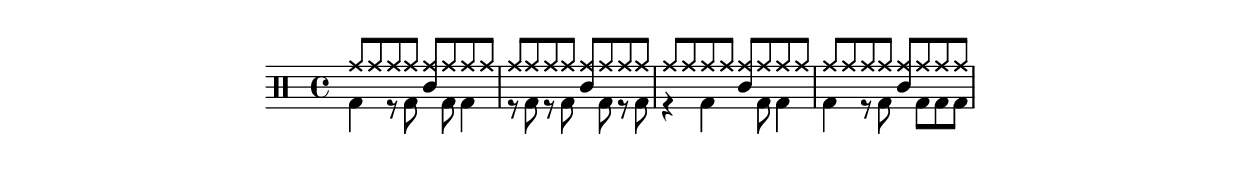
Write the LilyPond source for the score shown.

#(define mydrums '(         
(bassdrum        default   #f           -3)
(hihat           cross     #f           4)))
\version "2.18.2"
\paper{
  indent=0\mm
  line-width=120\mm
  oddFooterMarkup=##f
  oddHeaderMarkup=##f
  bookTitleMarkup = ##f
  scoreTitleMarkup = ##f
}

up = \drummode { hh8 hh hh hh <hh snare> hh hh hh hh8 hh hh hh <hh snare> hh hh hh hh8 hh hh hh <hh snare> hh hh hh hh8 hh hh hh <hh snare> hh hh hh  }
down = \drummode {  bassdrum4   r8 bassdrum8 \skip 8 bassdrum8 bassdrum4    r8 bassdrum8 r8 bassdrum8 \skip 8 bassdrum8 r8 bassdrum8  r4   bassdrum4   \skip 8 bassdrum8 bassdrum4    bassdrum4   r8 bassdrum8 \skip 8 bassdrum8 bassdrum8 bassdrum8  }
    \new DrumStaff <<
    \set DrumStaff.drumStyleTable = #(alist->hash-table mydrums)
    \new DrumVoice { \voiceOne \up }
    \new DrumVoice { \voiceTwo \down }
>>